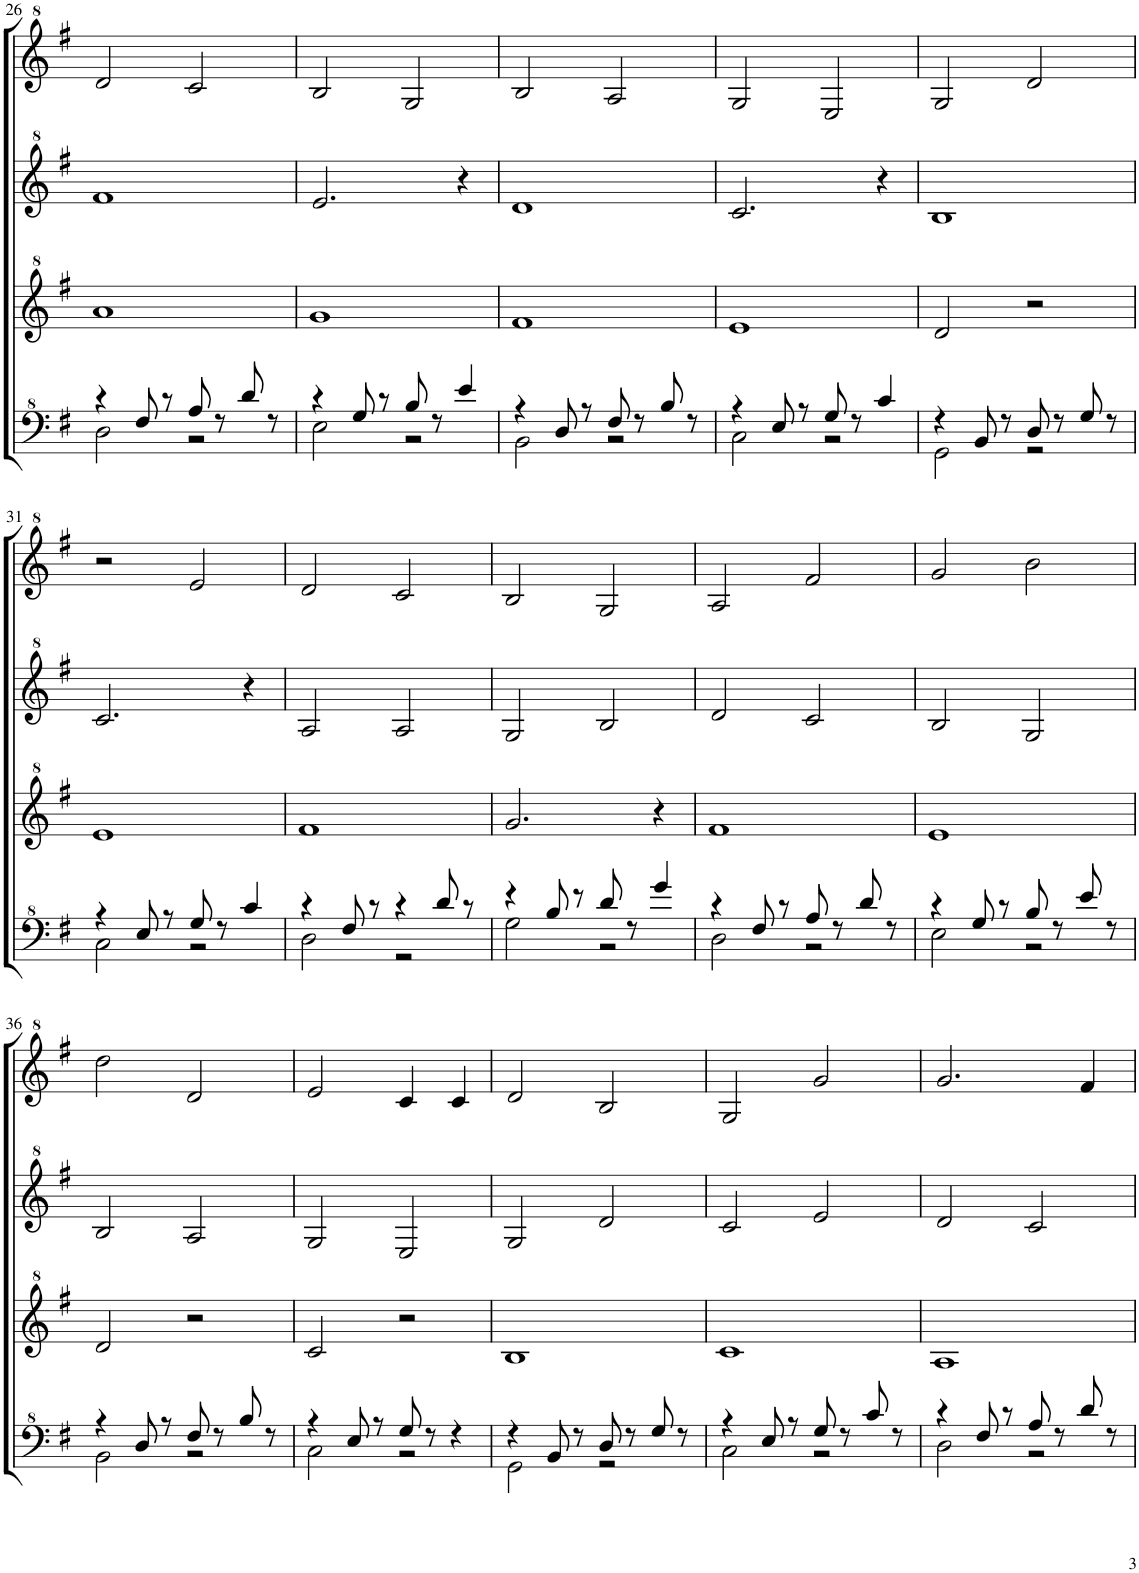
**kern	**kern	**kern	**kern
*part1	*part1	*part1	*part1
*staff4	*staff3	*staff2	*staff1
*I"パンフルート	*	*	*
!!LO:PB:g=z
*clefF^4	*clefG^2	*clefG^2	*clefG^2
*k[f#]	*k[f#]	*k[f#]	*k[f#]
*M4/4	*M4/4	*M4/4	*M4/4
*met(c)	*met(c)	*met(c)	*met(c)
=26	=26	=26	=26
*^	*	*	*
4r	2d\	1aa	1ff#	2dd/
8f#/	.	.	.	.
8r	.	.	.	.
8a/	2r	.	.	2cc/
8r	.	.	.	.
8dd/	.	.	.	.
8r	.	.	.	.
=27	=27	=27	=27	=27
4r	2e\	1gg	2.ee/	2b/
8g/	.	.	.	.
8r	.	.	.	.
8b/	2r	.	.	2g/
8r	.	.	.	.
4ee/	.	.	4r	.
=28	=28	=28	=28	=28
4r	2B\	1ff#	1dd	2b/
8d/	.	.	.	.
8r	.	.	.	.
8f#/	2r	.	.	2a/
8r	.	.	.	.
8b/	.	.	.	.
8r	.	.	.	.
=29	=29	=29	=29	=29
4r	2c\	1ee	2.cc/	2g/
8e/	.	.	.	.
8r	.	.	.	.
8g/	2r	.	.	2e/
8r	.	.	.	.
4cc/	.	.	4r	.
=30	=30	=30	=30	=30
4r	2G\	2dd/	1b	2g/
8B/	.	.	.	.
8r	.	.	.	.
8d/	2r	2r	.	2dd/
8r	.	.	.	.
8g/	.	.	.	.
8r	.	.	.	.
!!LO:LB:g=z
=31	=31	=31	=31	=31
4r	2c\	1ee	2.cc/	2r
8e/	.	.	.	.
8r	.	.	.	.
8g/	2r	.	.	2ee/
8r	.	.	.	.
4cc/	.	.	4r	.
=32	=32	=32	=32	=32
4r	2d\	1ff#	2a/	2dd/
8f#/	.	.	.	.
8r	.	.	.	.
4r	2r	.	2a/	2cc/
8dd/	.	.	.	.
8r	.	.	.	.
=33	=33	=33	=33	=33
4r	2g\	2.gg/	2g/	2b/
8b/	.	.	.	.
8r	.	.	.	.
8dd/	2r	.	2b/	2g/
8r	.	.	.	.
4gg/	.	4r	.	.
=34	=34	=34	=34	=34
4r	2d\	1ff#	2dd/	2a/
8f#/	.	.	.	.
8r	.	.	.	.
8a/	2r	.	2cc/	2ff#/
8r	.	.	.	.
8dd/	.	.	.	.
8r	.	.	.	.
=35	=35	=35	=35	=35
4r	2e\	1ee	2b/	2gg/
8g/	.	.	.	.
8r	.	.	.	.
8b/	2r	.	2g/	2bb\
8r	.	.	.	.
8ee/	.	.	.	.
8r	.	.	.	.
!!LO:LB:g=z
=36	=36	=36	=36	=36
4r	2B\	2dd/	2b/	2ddd\
8d/	.	.	.	.
8r	.	.	.	.
8f#/	2r	2r	2a/	2dd/
8r	.	.	.	.
8b/	.	.	.	.
8r	.	.	.	.
=37	=37	=37	=37	=37
4r	2c\	2cc/	2g/	2ee/
8e/	.	.	.	.
8r	.	.	.	.
8g/	2r	2r	2e/	4cc/
8r	.	.	.	.
4r	.	.	.	4cc/
=38	=38	=38	=38	=38
4r	2G\	1b	2g/	2dd/
8B/	.	.	.	.
8r	.	.	.	.
8d/	2r	.	2dd/	2b/
8r	.	.	.	.
8g/	.	.	.	.
8r	.	.	.	.
=39	=39	=39	=39	=39
4r	2c\	1cc	2cc/	2g/
8e/	.	.	.	.
8r	.	.	.	.
8g/	2r	.	2ee/	2gg/
8r	.	.	.	.
8cc/	.	.	.	.
8r	.	.	.	.
=40	=40	=40	=40	=40
4r	2d\	1a	2dd/	2.gg/
8f#/	.	.	.	.
8r	.	.	.	.
8a/	2r	.	2cc/	.
8r	.	.	.	.
8dd/	.	.	.	4ff#/
8r	.	.	.	.
*v	*v	*	*	*
=	=	=	=
*-	*-	*-	*-
